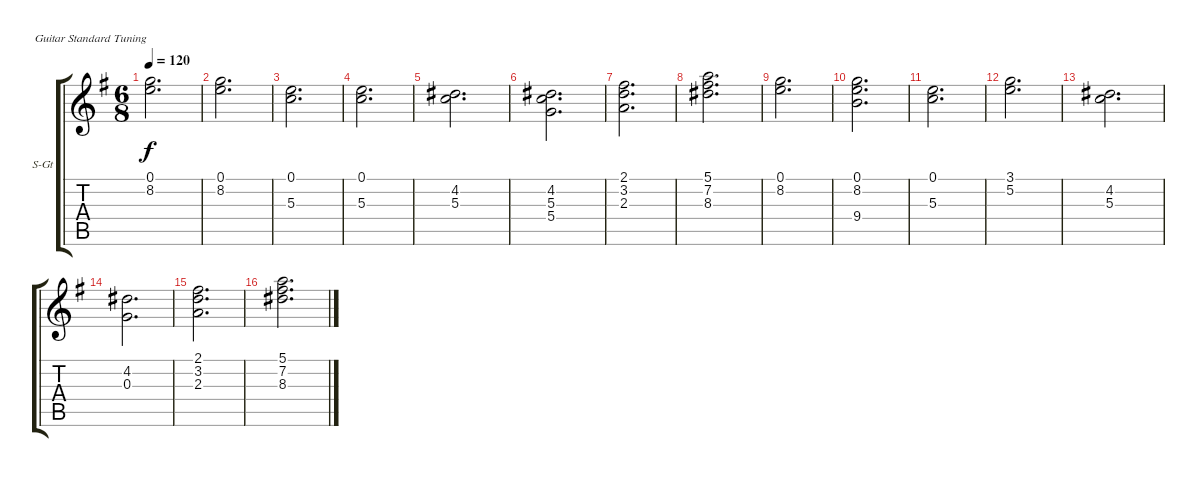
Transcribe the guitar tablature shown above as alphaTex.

\bracketExtendMode groupsimilarinstruments
\firstSystemTrackNameOrientation horizontal
\otherSystemsTrackNameOrientation horizontal
\track ("Strings" "S-Gt") {instrument stringensemble2}
\staff {score tabs}
\tuning (E4 B3 G3 D3 A2 E2)
\displaytranspose 12
\ts (6 8)
\tempo 120
\clef g2
\ks eminor
(0.1 8.2).2{d dy f} |
(0.1 8.2).2{d} |
(0.1 5.3).2{d} |
(0.1 5.3).2{d} |
(4.2 5.3).2{d} |
(4.2 5.3 5.4).2{d} |
(2.1 3.2 2.3).2{d} |
(5.1 7.2 8.3).2{d} |
(0.1 8.2).2{d} |
(0.1 8.2 9.4).2{d} |
(0.1 5.3).2{d} |
(3.1 5.2).2{d} |
(4.2 5.3).2{d} |
(4.2 0.3).2{d} |
(2.1 3.2 2.3).2{d} |
(5.1 7.2 8.3).2{d}
